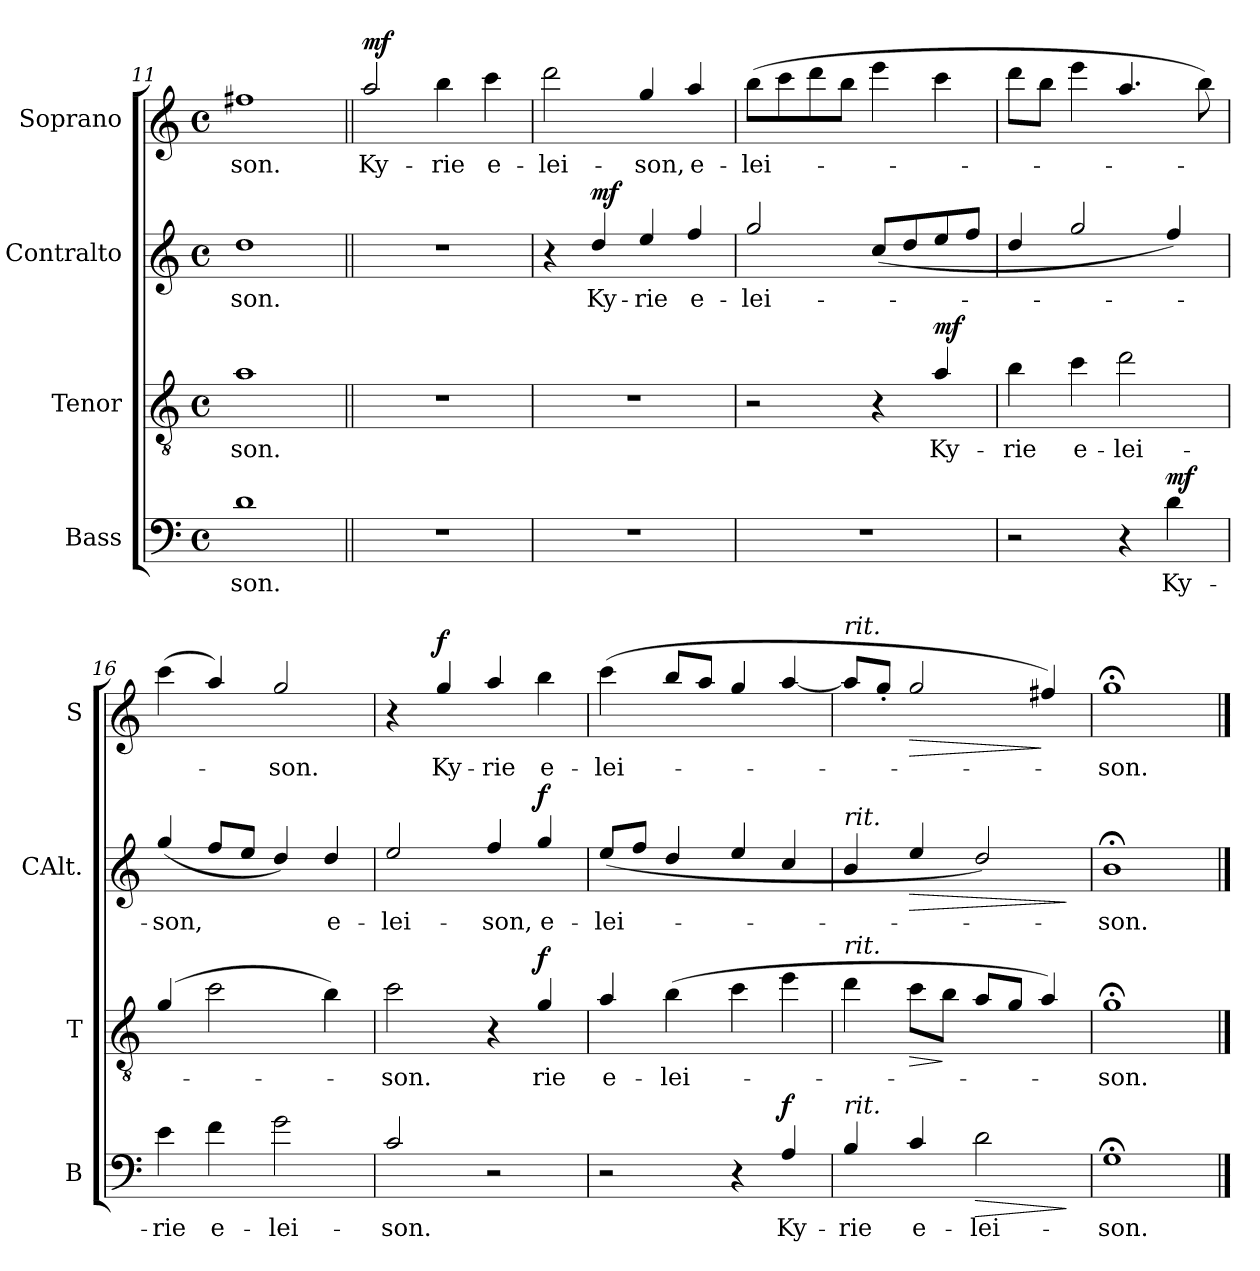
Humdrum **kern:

**kern	**text	**dynam	**kern	**text	**dynam	**kern	**text	**dynam	**kern	**text	**dynam
*part4	*part4	*part4	*part3	*part3	*part3	*part2	*part2	*part2	*part1	*part1	*part1
*staff4	*staff4	*staff4	*staff3	*staff3	*staff3	*staff2	*staff2	*staff2	*staff1	*staff1	*staff1
*I"Bass	*	*	*I"Tenor	*	*	*I"Contralto	*	*	*I"Soprano	*	*
*I'B	*	*	*I'T	*	*	*I'CAlt.	*	*	*I'S	*	*
*clefF4	*	*	*clefGv2	*	*	*clefG2	*	*	*clefG2	*	*
*ITrd7c12	*	*	*ITrd7c12	*	*	*ITrd7c12	*	*	*ITrd7c12	*	*
*k[]	*	*	*k[]	*	*	*k[]	*	*	*k[]	*	*
*C:	*	*	*C:	*	*	*C:	*	*	*C:	*	*
*M4/4	*	*	*M4/4	*	*	*M4/4	*	*	*M4/4	*	*
*met(c)	*	*	*met(c)	*	*	*met(c)	*	*	*met(c)	*	*
=11	=11	=11	=11	=11	=11	=11	=11	=11	=11	=11	=11
1D	-son.	.	1A	-son.	.	1d	-son.	.	1f#X	-son.	.
=12||	=12||	=12||	=12||	=12||	=12||	=12||	=12||	=12||	=12||	=12||	=12||
!	!	!	!	!	!	!	!	!	!	!	!LO:DY:a
1r	.	.	1r	.	.	1r	.	.	2a/	Ky-	mf
.	.	.	.	.	.	.	.	.	4b\	-rie	.
.	.	.	.	.	.	.	.	.	4cc\	e-	.
=13	=13	=13	=13	=13	=13	=13	=13	=13	=13	=13	=13
1r	.	.	1r	.	.	4r	.	.	2dd\	-lei-	.
!	!	!	!	!	!	!	!	!LO:DY:a	!	!	!
.	.	.	.	.	.	4d/	Ky-	mf	.	.	.
.	.	.	.	.	.	4e/	-rie	.	4g/	-son,	.
.	.	.	.	.	.	4f/	e-	.	4a/	e-	.
=14	=14	=14	=14	=14	=14	=14	=14	=14	=14	=14	=14
1r	.	.	2r	.	.	2g/	-lei-	.	(8b\L	-lei-	.
.	.	.	.	.	.	.	.	.	8cc\	.	.
.	.	.	.	.	.	.	.	.	8dd\	.	.
.	.	.	.	.	.	.	.	.	8b\J	.	.
.	.	.	4r	.	.	(8c/L	.	.	4ee\	.	.
.	.	.	.	.	.	8d/	.	.	.	.	.
!	!	!	!	!	!LO:DY:a	!	!	!	!	!	!
.	.	.	4A/	Ky-	mf	8e/	.	.	4cc\	.	.
.	.	.	.	.	.	8f/J	.	.	.	.	.
=15	=15	=15	=15	=15	=15	=15	=15	=15	=15	=15	=15
2r	.	.	4B\	-rie	.	4d/	.	.	8dd\L	.	.
.	.	.	.	.	.	.	.	.	8b\J	.	.
.	.	.	4c\	e-	.	2g/	.	.	4ee\	.	.
4r	.	.	2d\	-lei-	.	.	.	.	4.a/	.	.
!	!	!LO:DY:a	!	!	!	!	!	!	!	!	!
4D\	Ky-	mf	.	.	.	4f/)	.	.	.	.	.
.	.	.	.	.	.	.	.	.	8b\)	.	.
!!LO:LB:g=z
=16	=16	=16	=16	=16	=16	=16	=16	=16	=16	=16	=16
4E\	-rie	.	(4G/	.	.	(4g/	-son,	.	(4cc\	.	.
4F\	e-	.	2c\	.	.	8f/L	.	.	4a/)	.	.
.	.	.	.	.	.	8e/J	.	.	.	.	.
2G\	-lei-	.	.	.	.	4d/)	.	.	2g/	-son.	.
.	.	.	4B\)	.	.	4d/	e-	.	.	.	.
=17	=17	=17	=17	=17	=17	=17	=17	=17	=17	=17	=17
2C/	-son.	.	2c\	-son.	.	2e/	-lei-	.	4r	.	.
!	!	!	!	!	!	!	!	!	!	!	!LO:DY:a
.	.	.	.	.	.	.	.	.	4g/	Ky-	f
2r	.	.	4r	Ky-	.	4f/	-son,	.	4a/	-rie	.
!	!	!	!	!	!LO:DY:a	!	!	!LO:DY:a	!	!	!
.	.	.	4G/	-rie	f	4g/	e-	f	4b\	e-	.
=18	=18	=18	=18	=18	=18	=18	=18	=18	=18	=18	=18
2r	.	.	4A/	e-	.	(8e/L	-lei-	.	(4cc\	-lei-	.
.	.	.	.	.	.	8f/J	.	.	.	.	.
.	.	.	(4B\	-lei-	.	4d/	.	.	8b/L	.	.
.	.	.	.	.	.	.	.	.	8a/J	.	.
4r	.	.	4c\	.	.	4e/	.	.	4g/	.	.
!	!	!LO:DY:a	!	!	!	!	!	!	!	!	!
4AA/	Ky-	f	4e\	.	.	4c/	.	.	[4a/	.	.
=19	=19	=19	=19	=19	=19	=19	=19	=19	=19	=19	=19
!	!	!	!	!	!	!	!	!	!LO:TX:a:i:t=rit.	!	!
!	!	!	!	!	!	!LO:TX:a:i:t=rit.	!	!	!	!	!
!	!	!	!LO:TX:a:i:t=rit.	!	!	!	!	!	!	!	!
!LO:TX:a:i:t=rit.	!	!	!	!	!	!	!	!	!	!	!
4BB/	-rie	.	4d\	.	.	4B/	.	.	8a/L]	.	.
.	.	.	.	.	.	.	.	.	8g'</J	.	.
!	!	!	!	!	!LO:HP:b	!	!	!LO:HP:b	!	!	!LO:HP:b
4C/	e-	.	8c\L	.	>	4e/	.	>	2g/	.	>
.	.	.	8B\J	.	]	.	.	.	.	.	.
!	!	!LO:HP:b	!	!	!	!	!	!	!	!	!
2D\	-lei-	>	8A/L	.	.	2d/)	.	.	.	.	.
.	.	.	8G/J	.	.	.	.	.	.	.	.
.	.	.	4A/)	.	.	.	.	.	4f#X/)	.	]
.	.	]	.	.	.	.	.	]	.	.	.
=20	=20	=20	=20	=20	=20	=20	=20	=20	=20	=20	=20
1GG;<	-son.	.	1G;<	-son.	.	1B;<	-son.	.	1g;<	-son.	.
==	==	==	==	==	==	==	==	==	==	==	==
*-	*-	*-	*-	*-	*-	*-	*-	*-	*-	*-	*-
